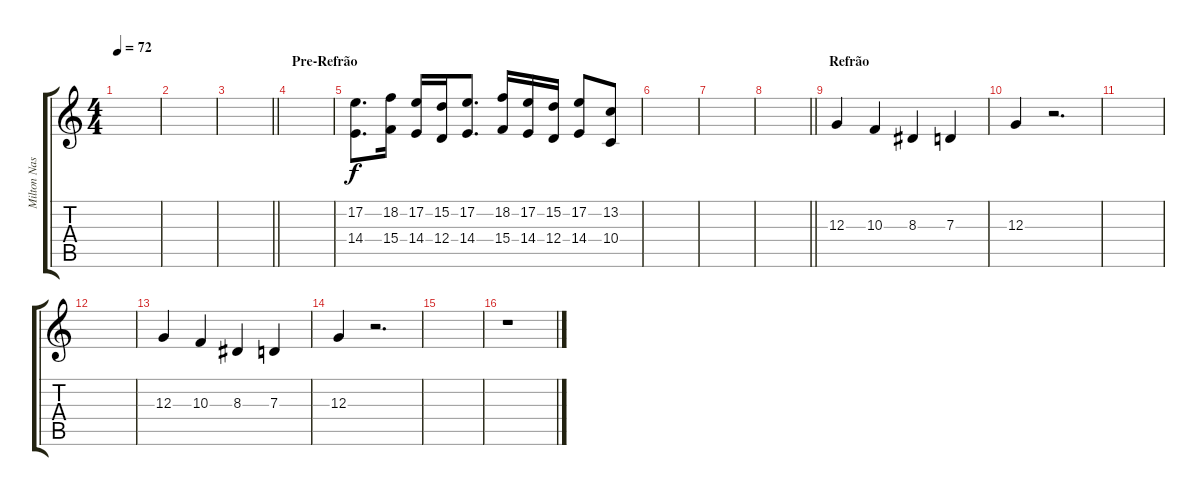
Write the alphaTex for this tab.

\track ("Milton Nascimento" "Milton Nas") {instrument oboe}
\staff {score tabs}
\tuning (E4 B3 G3 D3 A2 E2) {hide}
\ts (4 4)
\tempo 72
\clef g2
\ks c
|
|
\barLineRight lightlight
|
\section ("" "Pre-Refrão")
|
(17.2 14.4).8{d} (18.2 15.4).16 (17.2 14.4).16 (15.2 12.4).16 (17.2 14.4).8{d} (18.2 15.4).16 (17.2 14.4).16 (15.2 12.4).16 (17.2 14.4).8 (13.2 10.4).8 |
|
|
\barLineRight lightlight
|
\section ("" "Refrão")
12.3.4 10.3.4 8.3.4 7.3.4 |
12.3.4 r.2{d} |
|
|
12.3.4 10.3.4 8.3.4 7.3.4 |
12.3.4 r.2{d} |
|
r.1
